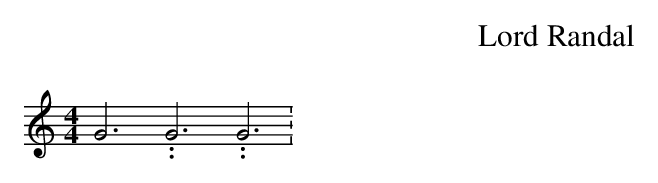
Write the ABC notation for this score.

X:1
T:Lord Randal
M:4/4
L:1/4
K:C
 G3.99999962500005/11.9999985000002 G3.99999962500005/11.9999985000002 G3.99999962500005/11.9999985000002|\

M:4/4
 c e2 c| B d2 G/2G/2|
M:3/4
 c B A| G2 G3.99999962500005/11.9999985000002 G3.99999962500005/11.9999985000002 G3.99999962500005/11.9999985000002|\
 c e2| c B d2| A
M:3/4
| c B A| G2 G| A2 F| E G2| G/2G/2
M:3/4
| G D F| E2 G/2G/2|
M:4/4
 c e2 c| d2 G/2G/2
M:4/4
| c e2 d| c2||
